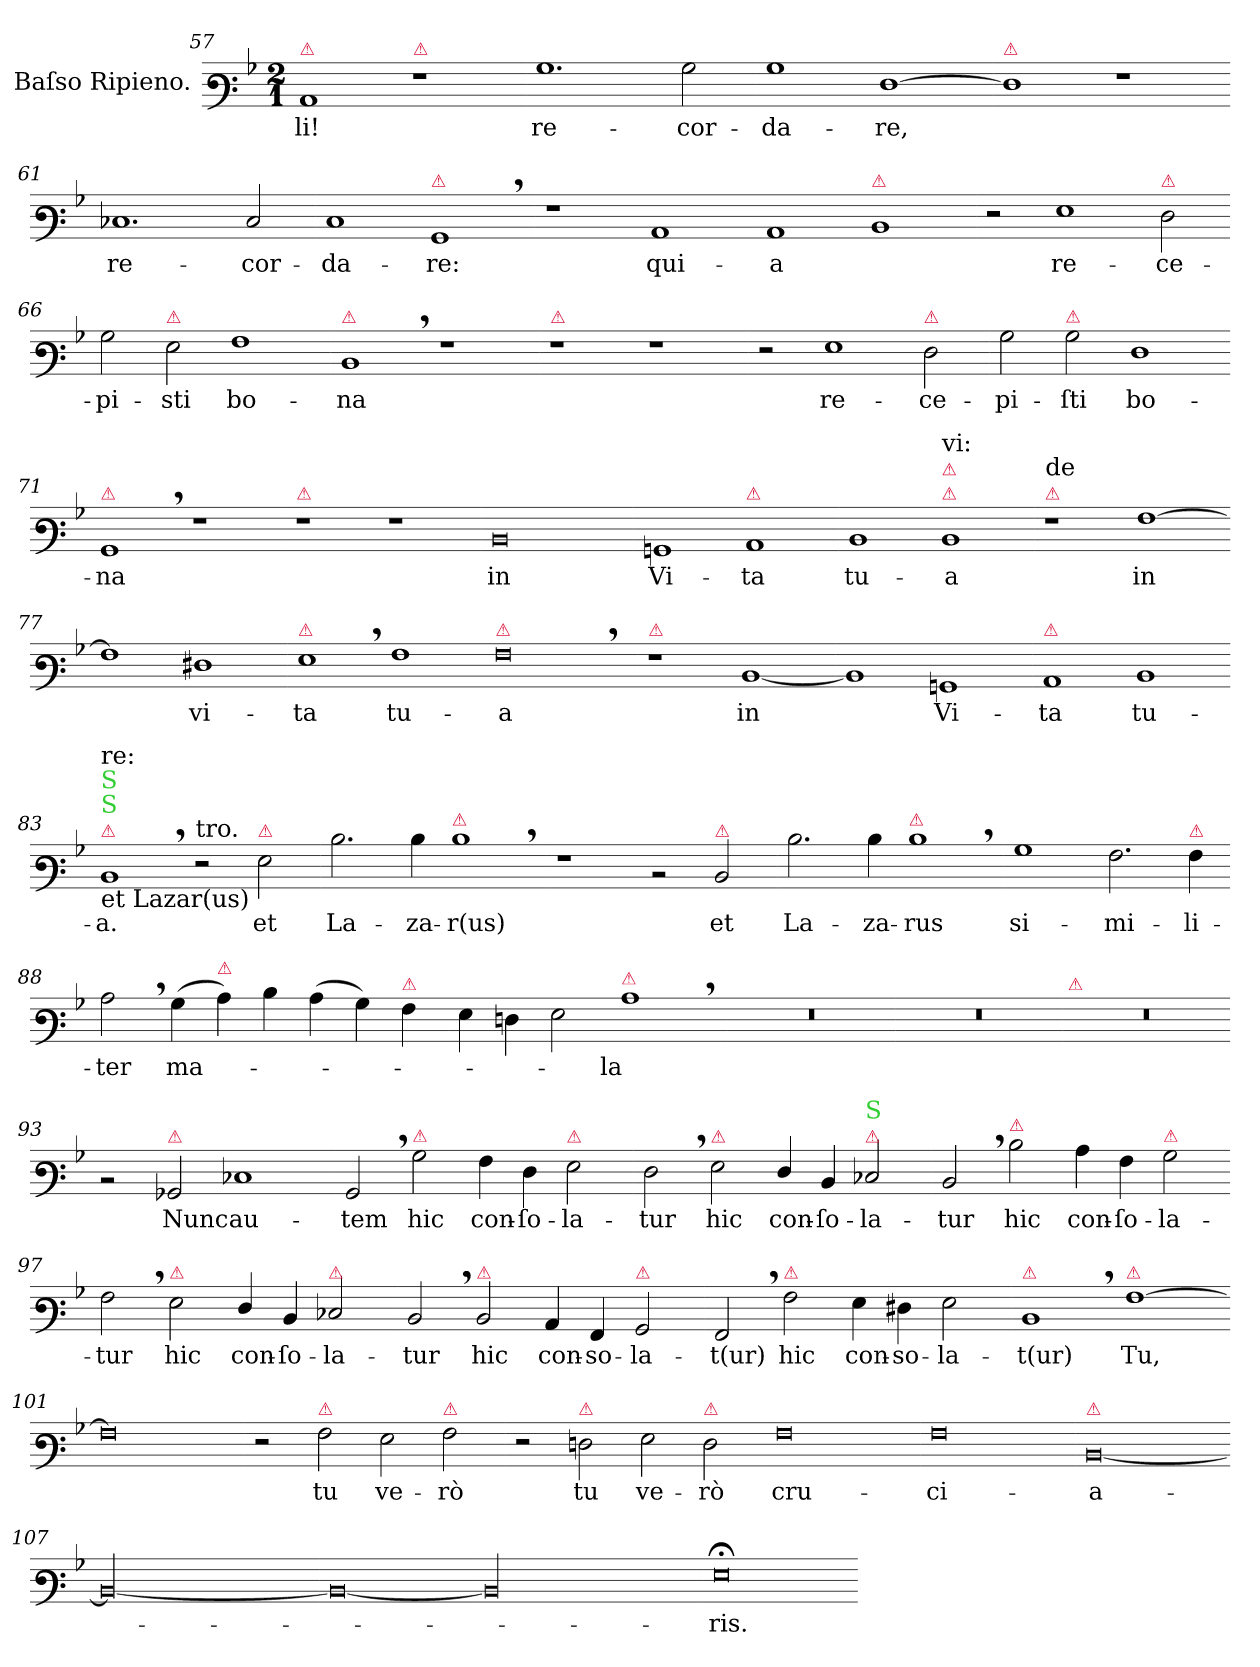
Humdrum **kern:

**kern	**text
*part1	*part1
*staff1	*staff1
*I"Baſso Ripieno.	*
*clefF3	*
*k[b-]	*
*M2/1	*
=57	=57
!LO:TX:a:color=crimson:t=⚠	!
1C	-li!
!LO:TX:a:color=crimson:t=⚠	!
1r	.
=58-	=58-
1.B-	re-
2B-\	-cor-
=59-	=59-
1B-	-da-
[1F	-re,
=60-	=60-
!LO:TX:a:color=crimson:t=⚠	!
1F]	.
1r	.
=61-	=61-
1.E-X	re-
2E-/	-cor-
=62-	=62-
1E-	-da-
!LO:TX:a:color=crimson:t=⚠	!
1BB-,<	-re:
=63-	=63-
1r	.
1C	qui-
=64-	=64-
1C	-a
!LO:TX:a:color=crimson:t=⚠	!
1D	.
=65-	=65-
2r	.
1G	re-
!LO:TX:a:color=crimson:t=⚠	!
2F\	-ce-
=66-	=66-
2B-\	-pi-
!LO:TX:a:color=crimson:t=⚠	!
2G\	-sti
1A	bo-
=67-	=67-
!LO:TX:a:color=crimson:t=⚠	!
1D,<	-na
1r	.
=68-	=68-
!LO:TX:a:color=crimson:t=⚠	!
1r	.
1r	.
=69-	=69-
2r	.
1G	re-
!LO:TX:a:color=crimson:t=⚠	!
2F\	-ce-
=70-	=70-
2B-\	-pi-
!LO:TX:a:color=crimson:t=⚠	!
2B-\	-ſti
1F	bo-
=71-	=71-
!LO:TX:a:color=crimson:t=⚠	!
1BB-,<	-na
1r	.
=72-	=72-
!LO:TX:a:color=crimson:t=⚠	!
1r	.
1r	.
=73-	=73-
0D	in
=74-	=74-
1BBn	Vi-
!LO:TX:a:color=crimson:t=⚠	!
1C	-ta
=75-	=75-
1D	tu-
!LO:TX:a:color=crimson:t=⚠	!
!LO:TX:a:color=crimson:t=⚠	!
!LO:TX:a:t=vi&colon;	!
1D	-a
=76-	=76-
!LO:TX:a:color=crimson:t=⚠	!
!LO:TX:a:t=de	!
1r	.
[1A	in
=77-	=77-
1A]	.
1F#X	vi-
=78-	=78-
!LO:TX:a:color=crimson:t=⚠	!
1G,<	-ta
1A	tu-
=79-	=79-
!LO:TX:a:color=crimson:t=⚠	!
0A,>	-a
=80-	=80-
!LO:TX:a:color=crimson:t=⚠	!
1r	.
[1D	in
=81-	=81-
1D]	.
1BBn	Vi-
=82-	=82-
!LO:TX:a:color=crimson:t=⚠	!
1C	-ta
1D	tu-
=83-	=83-
!LO:TX:a:color=crimson:t=⚠	!
!LO:TX:b:t=et Lazar(us)	!
!LO:TX:a:color=limegreen:t=S	!
!LO:TX:a:color=limegreen:t=S	!
!LO:TX:a:t=re&colon;	!
1D,<	-a.
!LO:TX:a:t=tro.	!
2r	.
!LO:TX:a:color=crimson:t=⚠	!
2G\	et
=84-	=84-
2.d\	La-
4d\	-za-
!LO:TX:a:color=crimson:t=⚠	!
1d,<	-r(us)
=85-	=85-
1r	.
2rD	.
!LO:TX:a:color=crimson:t=⚠	!
!	!LO:LY:i
2D/	et
=86-	=86-
!	!LO:LY:i
2.d\	La-
!	!LO:LY:i
4d\	-za-
!LO:TX:a:color=crimson:t=⚠	!
!	!LO:LY:i
1d,<	-rus
=87-	=87-
1B-	si-
2.A\	-mi-
!LO:TX:a:color=crimson:t=⚠	!
4A\	-li-
=88-	=88-
2c,<\	-ter
(>4B-\	ma-
!LO:TX:a:color=crimson:t=⚠	!
4c\)	.
4d\	.
(>4c\	.
4B-\)	.
!LO:TX:a:color=crimson:t=⚠	!
4A\	.
=89-	=89-
4G\	.
4Fn\	.
2G\	.
!LO:TX:a:color=crimson:t=⚠	!
1c,>	-la
=90-	=90-
0r	.
=91-	=91-
0r	.
=92-	=92-
!LO:TX:a:color=crimson:t=⚠	!
0r	.
=93-	=93-
2rD	.
!LO:TX:a:color=crimson:t=⚠	!
2BB-X/	Nunc
1E-X	au-
=94-	=94-
2BB-,</	-tem
!LO:TX:a:color=crimson:t=⚠	!
2B-\	hic
4A\	con-
4F\	-ſo-
!LO:TX:a:color=crimson:t=⚠	!
2G\	-la-
=95-	=95-
2F,<\	-tur
!LO:TX:a:color=crimson:t=⚠	!
2G\	hic
4F/	con-
4D/	-ſo-
!LO:TX:a:color=crimson:t=⚠	!
!LO:TX:a:color=limegreen:t=S	!
2E-X/	-la-
=96-	=96-
2D,</	-tur
!LO:TX:a:color=crimson:t=⚠	!
2d\	hic
4c\	con-
4A\	-ſo-
!LO:TX:a:color=crimson:t=⚠	!
2B-\	-la-
=97-	=97-
2A,>\	-tur
!LO:TX:a:color=crimson:t=⚠	!
!	!LO:LY:i
2G\	hic
!	!LO:LY:i
4F/	con-
!	!LO:LY:i
4D/	-ſo-
!LO:TX:a:color=crimson:t=⚠	!
!	!LO:LY:i
2E-X/	-la-
=98-	=98-
!	!LO:LY:i
2D,</	-tur
!LO:TX:a:color=crimson:t=⚠	!
2D/	hic
4C/	con-
4AA/	-so-
!LO:TX:a:color=crimson:t=⚠	!
2BB-/	-la-
=99-	=99-
2AA,</	-t(ur)
!LO:TX:a:color=crimson:t=⚠	!
!	!LO:LY:i
2A\	hic
!	!LO:LY:i
4G\	con-
!	!LO:LY:i
4F#X\	-so-
!	!LO:LY:i
2G\	-la-
=100-	=100-
!LO:TX:a:color=crimson:t=⚠	!
!	!LO:LY:i
1D,<	-t(ur)
!LO:TX:a:color=crimson:t=⚠	!
[1A	Tu,
=101-	=101-
0A]	.
=102-	=102-
2r	.
!LO:TX:a:color=crimson:t=⚠	!
2A\	tu
2G\	ve-
!LO:TX:a:color=crimson:t=⚠	!
2A\	-rò
=103-	=103-
2r	.
!LO:TX:a:color=crimson:t=⚠	!
!	!LO:LY:i
2Fn\	tu
!	!LO:LY:i
2G\	ve-
!LO:TX:a:color=crimson:t=⚠	!
!	!LO:LY:i
2F\	-rò
=104-	=104-
0A	cru-
=105-	=105-
0A	-ci-
=106-	=106-
!LO:TX:a:color=crimson:t=⚠	!
[0D	-a-
=107-	=107-
00D_	.
=109-	=109-
0D_	.
=110-	=110-
00D]	.
=112-	=112-
0G;<	-ris.
=-	=-
*-	*-
